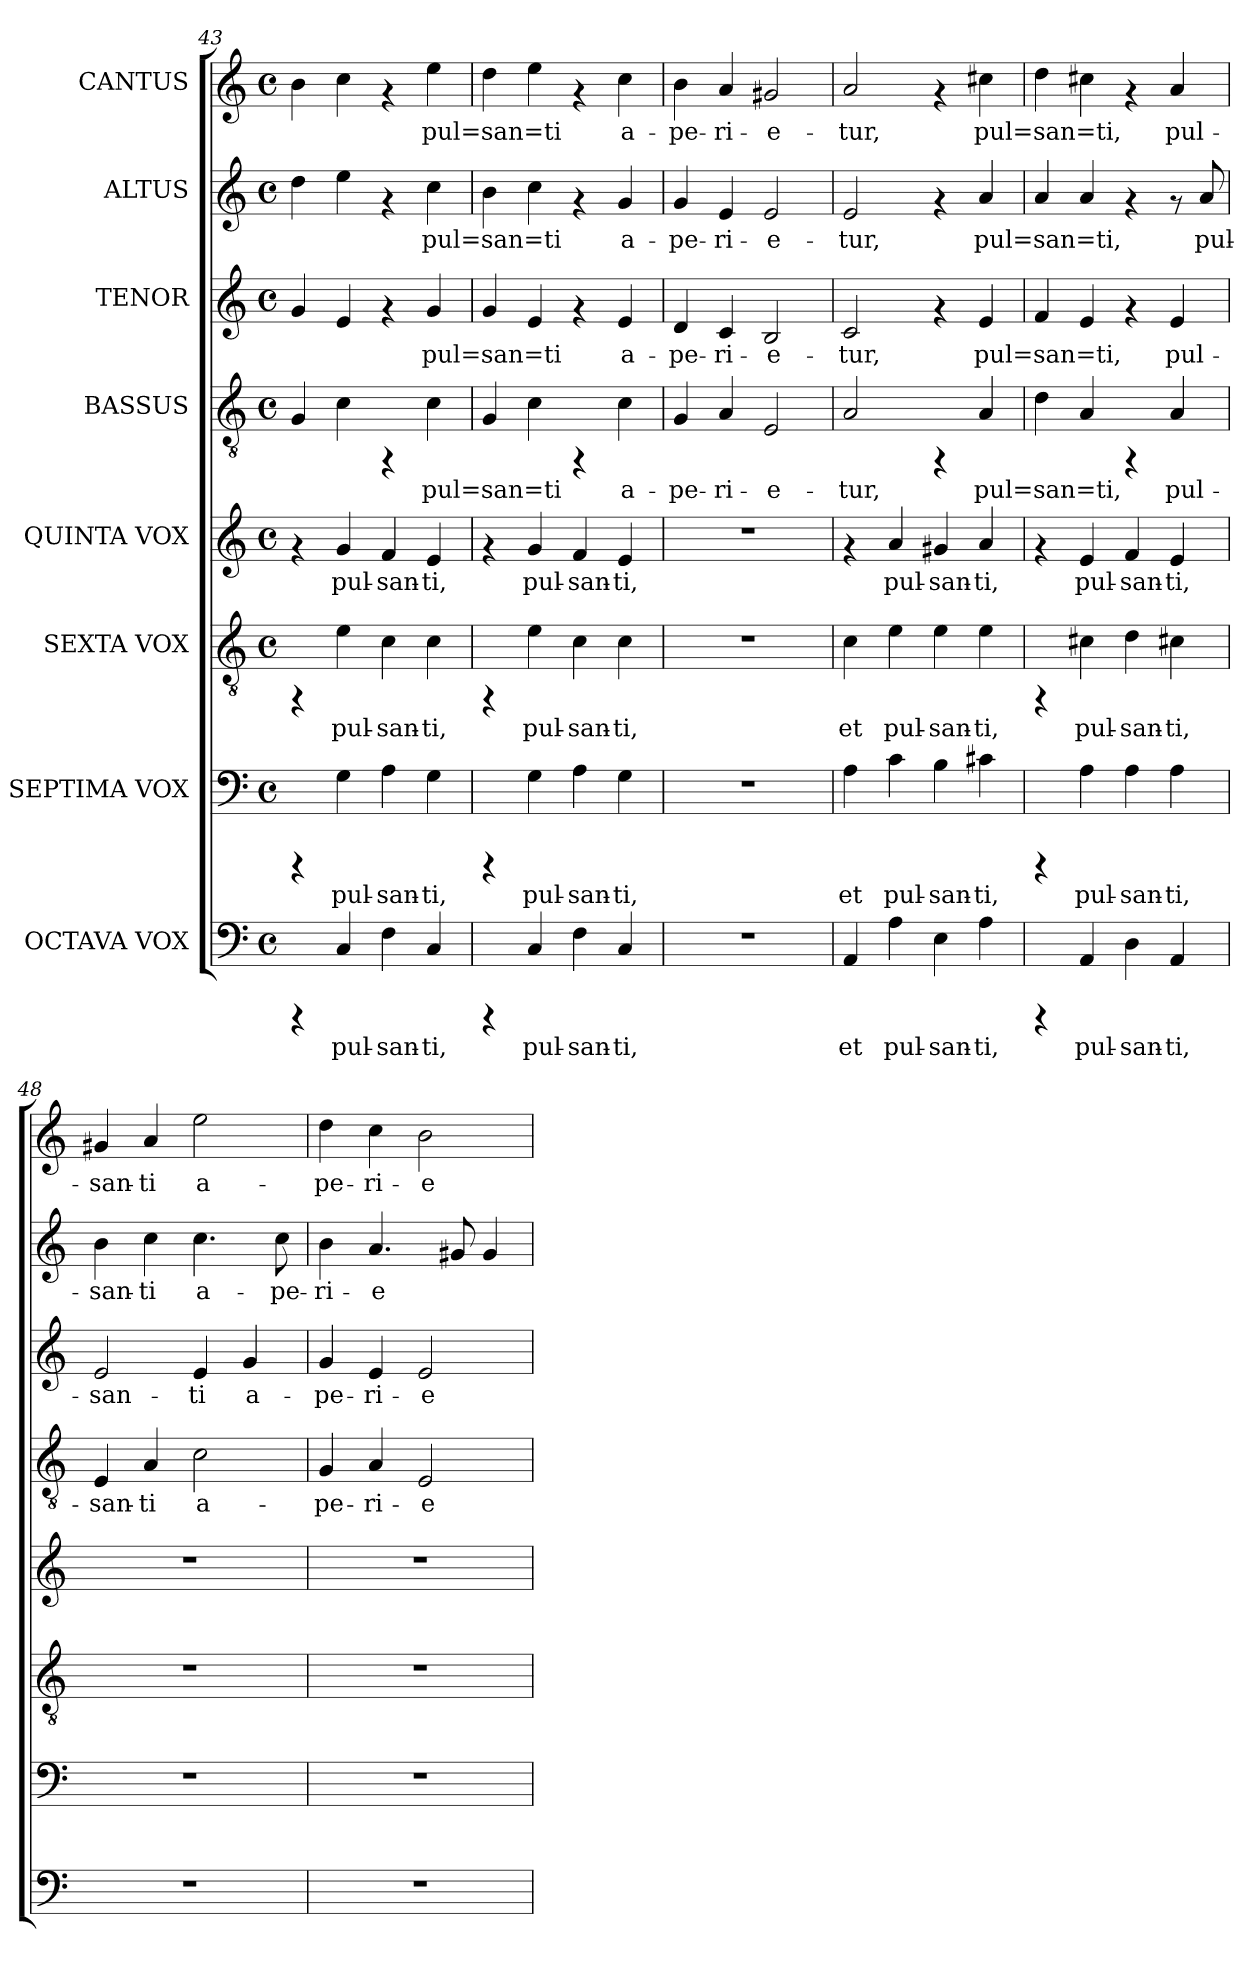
**kern	**text	**kern	**text	**kern	**text	**kern	**text	**kern	**text	**kern	**text	**kern	**text	**kern	**text
*part8	*part8	*part7	*part7	*part6	*part6	*part5	*part5	*part4	*part4	*part3	*part3	*part2	*part2	*part1	*part1
*staff8	*staff8	*staff7	*staff7	*staff6	*staff6	*staff5	*staff5	*staff4	*staff4	*staff3	*staff3	*staff2	*staff2	*staff1	*staff1
*I"OCTAVA VOX	*	*I"SEPTIMA VOX	*	*I"SEXTA VOX	*	*I"QUINTA VOX	*	*I"BASSUS	*	*I"TENOR	*	*I"ALTUS	*	*I"CANTUS	*
*clefF4	*	*clefF4	*	*clefGv2	*	*clefG2	*	*clefGv2	*	*clefG2	*	*clefG2	*	*clefG2	*
*k[]	*	*k[]	*	*k[]	*	*k[]	*	*k[]	*	*k[]	*	*k[]	*	*k[]	*
*C:	*	*C:	*	*C:	*	*C:	*	*C:	*	*C:	*	*C:	*	*C:	*
*M4/4	*	*M4/4	*	*M4/4	*	*M4/4	*	*M4/4	*	*M4/4	*	*M4/4	*	*M4/4	*
*met(c)	*	*met(c)	*	*met(c)	*	*met(c)	*	*met(c)	*	*met(c)	*	*met(c)	*	*met(c)	*
=43	=43	=43	=43	=43	=43	=43	=43	=43	=43	=43	=43	=43	=43	=43	=43
!	!	!	!	!	!	!	!	!	!LO:LY:b:rj	!	!LO:LY:b:rj	!	!LO:LY:b:rj	!	!LO:LY:b:rj
4rCCC	.	4rCCC	.	4rFF	.	4rf	.	4G/	.	4g/	.	4dd\	.	4b\	.
!	!LO:LY:b:cj	!	!LO:LY:b:cj	!	!LO:LY:b:cj	!	!LO:LY:b:rj	!	!LO:LY:b:rj	!	!LO:LY:b:rj	!	!LO:LY:b:rj	!	!LO:LY:b:rj
4C/	pul-	4G\	pul-	4e\	pul-	4g/	pul-	4c\	.	4e/	.	4ee\	.	4cc\	.
!	!LO:LY:b:cj	!	!LO:LY:b:cj	!	!LO:LY:b:cj	!	!LO:LY:b:rj	!	!	!	!	!	!	!	!
4F\	-san-	4A\	-san-	4c\	-san-	4f/	-san-	4rFF	.	4rf	.	4rf	.	4rf	.
!	!LO:LY:b:cj	!	!LO:LY:b:cj	!	!LO:LY:b:cj	!	!LO:LY:b:rj	!	!LO:LY:b:rj	!	!LO:LY:b:rj	!	!LO:LY:b:rj	!	!LO:LY:b:rj
4C/	-ti,	4G\	-ti,	4c\	-ti,	4e/	-ti,	4c\	pul=san=ti	4g/	pul=san=ti	4cc\	pul=san=ti	4ee\	pul=san=ti
=44	=44	=44	=44	=44	=44	=44	=44	=44	=44	=44	=44	=44	=44	=44	=44
!	!	!	!	!	!	!	!	!	!LO:LY:b:rj	!	!LO:LY:b:rj	!	!LO:LY:b:rj	!	!LO:LY:b:rj
4rCCC	.	4rCCC	.	4rFF	.	4rf	.	4G/	.	4g/	.	4b\	.	4dd\	.
!	!LO:LY:b:cj	!	!LO:LY:b:cj	!	!LO:LY:b:cj	!	!LO:LY:b:rj	!	!LO:LY:b:rj	!	!LO:LY:b:rj	!	!LO:LY:b:rj	!	!LO:LY:b:rj
4C/	pul-	4G\	pul-	4e\	pul-	4g/	pul-	4c\	.	4e/	.	4cc\	.	4ee\	.
!	!LO:LY:b:cj	!	!LO:LY:b:cj	!	!LO:LY:b:cj	!	!LO:LY:b:rj	!	!	!	!	!	!	!	!
4F\	-san-	4A\	-san-	4c\	-san-	4f/	-san-	4rFF	.	4rf	.	4rf	.	4rf	.
!	!LO:LY:b:cj	!	!LO:LY:b:cj	!	!LO:LY:b:cj	!	!LO:LY:b:rj	!	!LO:LY:b:rj	!	!LO:LY:b:rj	!	!LO:LY:b:rj	!	!LO:LY:b:rj
4C/	-ti,	4G\	-ti,	4c\	-ti,	4e/	-ti,	4c\	a-	4e/	a-	4g/	a-	4cc\	a-
=45	=45	=45	=45	=45	=45	=45	=45	=45	=45	=45	=45	=45	=45	=45	=45
!	!	!	!	!	!	!	!	!	!LO:LY:b:rj	!	!LO:LY:b:rj	!	!LO:LY:b:rj	!	!LO:LY:b:rj
1r	.	1r	.	1r	.	1r	.	4G/	-pe-	4d/	-pe-	4g/	-pe-	4b\	-pe-
!	!	!	!	!	!	!	!	!	!LO:LY:b:rj	!	!LO:LY:b:rj	!	!LO:LY:b:rj	!	!LO:LY:b:rj
.	.	.	.	.	.	.	.	4A/	-ri-	4c/	-ri-	4e/	-ri-	4a/	-ri-
!	!	!	!	!	!	!	!	!	!LO:LY:b:rj	!	!LO:LY:b:rj	!	!LO:LY:b:rj	!	!LO:LY:b:rj
.	.	.	.	.	.	.	.	2E/	-e-	2B/	-e-	2e/	-e-	2g#X/	-e-
=46	=46	=46	=46	=46	=46	=46	=46	=46	=46	=46	=46	=46	=46	=46	=46
!	!LO:LY:b:cj	!	!LO:LY:b:cj	!	!LO:LY:b:cj	!	!	!	!LO:LY:b:rj	!	!LO:LY:b:rj	!	!LO:LY:b:rj	!	!LO:LY:b:rj
4AA/	et	4A\	et	4c\	et	4rf	.	2A/	-tur,	2c/	-tur,	2e/	-tur,	2a/	-tur,
!	!LO:LY:b:cj	!	!LO:LY:b:cj	!	!LO:LY:b:cj	!	!LO:LY:b:rj	!	!	!	!	!	!	!	!
4A\	pul-	4c\	pul-	4e\	pul-	4a/	pul-	.	.	.	.	.	.	.	.
!	!LO:LY:b:cj	!	!LO:LY:b:cj	!	!LO:LY:b:cj	!	!LO:LY:b:rj	!	!	!	!	!	!	!	!
4E\	-san-	4B\	-san-	4e\	-san-	4g#X/	-san-	4rFF	.	4rf	.	4rf	.	4rf	.
!	!LO:LY:b:cj	!	!LO:LY:b:cj	!	!LO:LY:b:cj	!	!LO:LY:b:rj	!	!LO:LY:b:rj	!	!LO:LY:b:rj	!	!LO:LY:b:rj	!	!LO:LY:b:rj
4A\	-ti,	4c#X\	-ti,	4e\	-ti,	4a/	-ti,	4A/	pul=san=ti,	4e/	pul=san=ti,	4a/	pul=san=ti,	4cc#X\	pul=san=ti,
=47	=47	=47	=47	=47	=47	=47	=47	=47	=47	=47	=47	=47	=47	=47	=47
!	!	!	!	!	!	!	!	!	!LO:LY:b:rj	!	!LO:LY:b:rj	!	!LO:LY:b:rj	!	!LO:LY:b:rj
4rCCC	.	4rCCC	.	4rFF	.	4rf	.	4d\	.	4f/	.	4a/	.	4dd\	.
!	!LO:LY:b:cj	!	!LO:LY:b:cj	!	!LO:LY:b:cj	!	!LO:LY:b:rj	!	!LO:LY:b:rj	!	!LO:LY:b:rj	!	!LO:LY:b:rj	!	!LO:LY:b:rj
4AA/	pul-	4A\	pul-	4c#X\	pul-	4e/	pul-	4A/	.	4e/	.	4a/	.	4cc#\	.
!	!LO:LY:b:cj	!	!LO:LY:b:cj	!	!LO:LY:b:cj	!	!LO:LY:b:rj	!	!	!	!	!	!	!	!
4D\	-san-	4A\	-san-	4d\	-san-	4f/	-san-	4rFF	.	4rf	.	4rf	.	4rf	.
!	!LO:LY:b:cj	!	!LO:LY:b:cj	!	!LO:LY:b:cj	!	!LO:LY:b:rj	!	!LO:LY:b:rj	!	!LO:LY:b:rj	!	!	!	!LO:LY:b:rj
4AA/	-ti,	4A\	-ti,	4c#X\	-ti,	4e/	-ti,	4A/	pul-	4e/	pul-	8rf	.	4a/	pul-
!	!	!	!	!	!	!	!	!	!	!	!	!	!LO:LY:b:rj	!	!
.	.	.	.	.	.	.	.	.	.	.	.	8a/	pul-	.	.
!!LO:PB:g=z
=48	=48	=48	=48	=48	=48	=48	=48	=48	=48	=48	=48	=48	=48	=48	=48
!	!	!	!	!	!	!	!	!	!LO:LY:b:rj	!	!LO:LY:b:rj	!	!LO:LY:b:rj	!	!LO:LY:b:rj
1r	.	1r	.	1r	.	1r	.	4E/	-san-	2e/	-san-	4b\	-san-	4g#X/	-san-
!	!	!	!	!	!	!	!	!	!LO:LY:b:rj	!	!	!	!LO:LY:b:rj	!	!LO:LY:b:rj
.	.	.	.	.	.	.	.	4A/	-ti	.	.	4cc\	-ti	4a/	-ti
!	!	!	!	!	!	!	!	!	!LO:LY:b:rj	!	!LO:LY:b:rj	!	!LO:LY:b:rj	!	!LO:LY:b:rj
.	.	.	.	.	.	.	.	2c\	a-	4e/	-ti	4.cc\	a-	2ee\	a-
!	!	!	!	!	!	!	!	!	!	!	!LO:LY:b:rj	!	!	!	!
.	.	.	.	.	.	.	.	.	.	4g/	a-	.	.	.	.
!	!	!	!	!	!	!	!	!	!	!	!	!	!LO:LY:b:rj	!	!
.	.	.	.	.	.	.	.	.	.	.	.	8cc\	-pe-	.	.
=49	=49	=49	=49	=49	=49	=49	=49	=49	=49	=49	=49	=49	=49	=49	=49
!	!	!	!	!	!	!	!	!	!LO:LY:b:rj	!	!LO:LY:b:rj	!	!LO:LY:b:rj	!	!LO:LY:b:rj
1r	.	1r	.	1r	.	1r	.	4G/	-pe-	4g/	-pe-	4b\	-ri-	4dd\	-pe-
!	!	!	!	!	!	!	!	!	!LO:LY:b:rj	!	!LO:LY:b:rj	!	!LO:LY:b:rj	!	!LO:LY:b:rj
.	.	.	.	.	.	.	.	4A/	-ri-	4e/	-ri-	4.a/	-e-	4cc\	-ri-
!	!	!	!	!	!	!	!	!	!LO:LY:b:rj	!	!LO:LY:b:rj	!	!	!	!LO:LY:b:rj
.	.	.	.	.	.	.	.	2E/	-e-	2e/	-e-	.	.	2b\	-e-
!	!	!	!	!	!	!	!	!	!	!	!	!	!LO:LY:b:rj	!	!
.	.	.	.	.	.	.	.	.	.	.	.	8g#X/	--	.	.
!	!	!	!	!	!	!	!	!	!	!	!	!	!LO:LY:b:rj	!	!
.	.	.	.	.	.	.	.	.	.	.	.	4g#/	--	.	.
=	=	=	=	=	=	=	=	=	=	=	=	=	=	=	=
*-	*-	*-	*-	*-	*-	*-	*-	*-	*-	*-	*-	*-	*-	*-	*-
